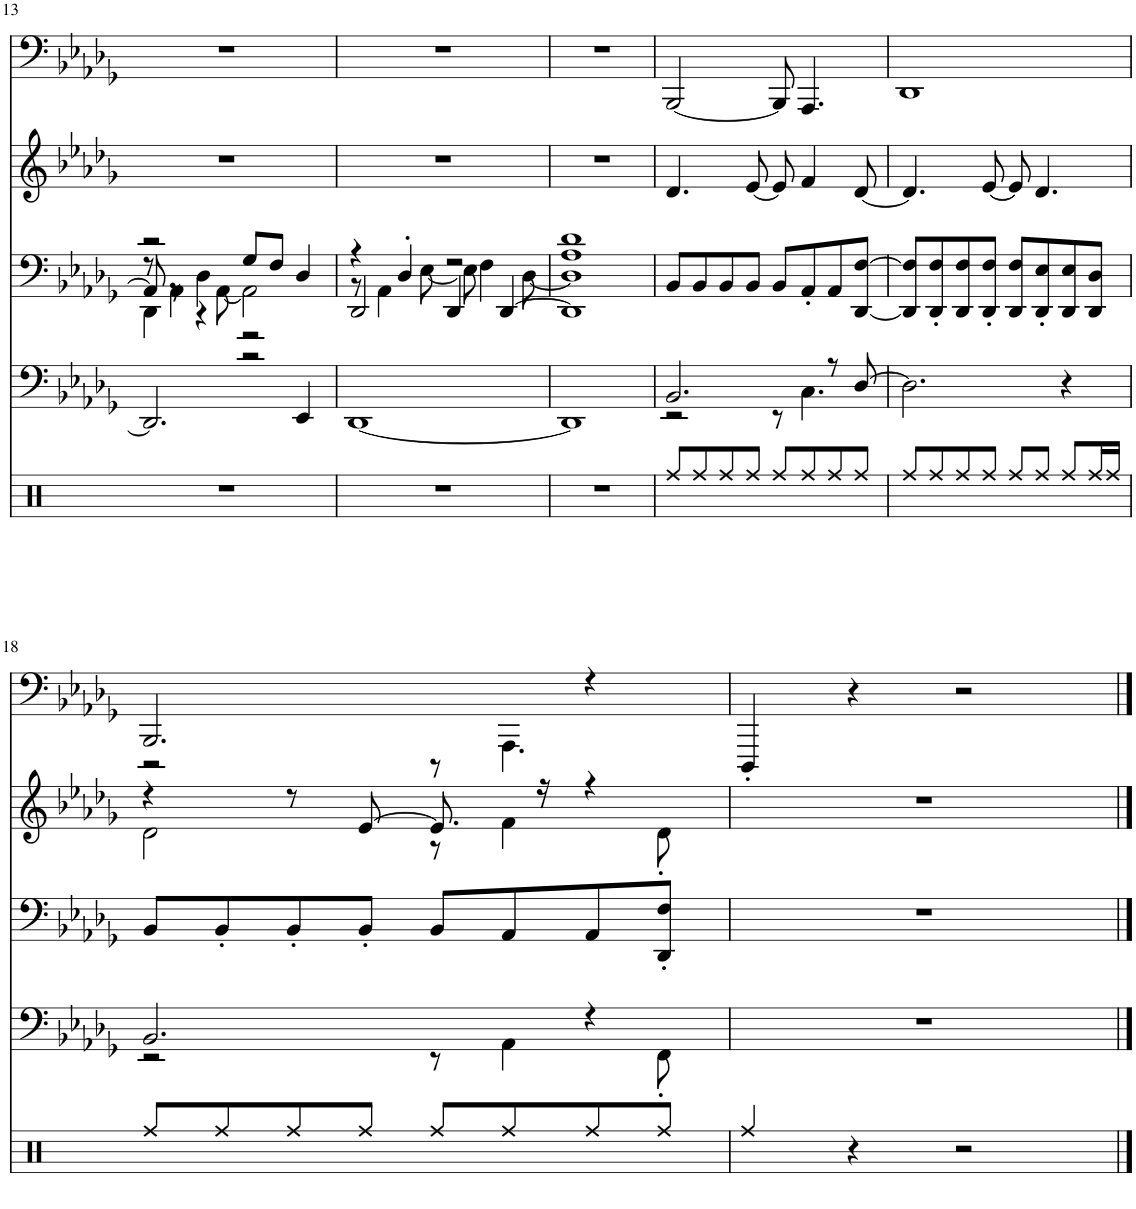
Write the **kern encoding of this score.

**kern	**kern	**kern	**kern	**kern
*part5	*part4	*part3	*part2	*part1
*staff5	*staff4	*staff3	*staff2	*staff1
*I"Percussion	*I"Contrabass	*I"Clean Guitar	*I"Clean Guitar	*I"Fingered Bass
*	*I'Cb	*	*	*
!!LO:PB:g=z
*clefX	*clefF4	*clefF4	*clefG2	*clefF4
*	*Trd7c12	*	*	*
*k[]	*k[b-e-a-d-g-]	*k[b-e-a-d-g-]	*k[b-e-a-d-g-]	*k[b-e-a-d-g-]
*M4/4	*M4/4	*M4/4	*M4/4	*M4/4
=13	=13	=13	=13	=13
*	*	*^	*	*
*	*	*	*^	*	*
*	*	*	*	*^	*	*
1r	2.DD-/]	2r	8r	8AA-/]	4DD-\	1r	1r
.	.	.	4AA-\	8r	.	.	.
.	.	.	.	4r	4D-\	.	.
.	.	.	[8AA-\	.	.	.	.
.	.	8G-/L	2AA-\]	2r	2r	.	.
.	.	8F/J	.	.	.	.	.
.	4EE-/	4D-/	.	.	.	.	.
*	*	*	*	*v	*v	*	*
=14	=14	=14	=14	=14	=14	=14
1r	[1DD-	4r	8r	2DD-/	1r	1r
.	.	.	4AA-\	.	.	.
.	.	4D-'/	.	.	.	.
.	.	.	[8E-\	.	.	.
.	.	2r	8E-\]	4DD-/	.	.
.	.	.	4F\	.	.	.
.	.	.	.	[4DD-/	.	.
.	.	.	[8D-\	.	.	.
=15	=15	=15	=15	=15	=15	=15
1r	1DD-]	1A- 1d-	1D-]	1DD-]	1r	1r
*	*	*v	*v	*v	*	*
=16	=16	=16	=16	=16
*	*^	*	*	*
8Rff/L	2.BB-/	2r	8BB-/L	4.d-/	[2BBB-/
8Rff/	.	.	8BB-/	.	.
8Rff/	.	.	8BB-/	.	.
8Rff/J	.	.	8BB-/J	[8e-/	.
8Rff/L	.	8r	8BB-/L	8e-/]	8BBB-/]
8Rff/	.	4.C\	8AA-'/	4f/	4.AAA-/
8Rff/	8r	.	8AA-/	.	.
8Rff/J	[8D-/	.	[8DD-/ [8F/J	[8d-/	.
*	*v	*v	*	*	*
=17	=17	=17	=17	=17
8Rff/L	2.D-\]	8DD-/] 8F/]L	4.d-/]	1DD-
8Rff/	.	8DD-/' 8F/'	.	.
8Rff/	.	8DD-/ 8F/	.	.
8Rff/J	.	8DD-/' 8F/'J	[8e-/	.
8Rff/L	.	8DD-/ 8F/L	8e-/]	.
8Rff/J	.	8DD-/' 8E-/'	4.d-/	.
8Rff/L	4r	8DD-/ 8E-/	.	.
16Rff/L	.	8DD-/ 8D-/J	.	.
16Rff/JJ	.	.	.	.
!!LO:LB:g=z
=18	=18	=18	=18	=18
*	*^	*	*^	*^
8Rff/L	2.BB-/	2r	8BB-/L	4r	2d-\	2.BBB-/	2r
8Rff/	.	.	8BB-'/	.	.	.	.
8Rff/	.	.	8BB-'/	8r	.	.	.
8Rff/J	.	.	8BB-'/J	[8e-/	.	.	.
8Rff/L	.	8r	8BB-/L	8.e-/]	8r	.	8r
8Rff/	.	4AA-\	8AA-/	.	4f\	.	4.AAA-\
.	.	.	.	16r	.	.	.
8Rff/	4r	.	8AA-/	4r	.	4r	.
8Rff/J	.	8FF'\	8DD-/' 8F/'J	.	8d-'\	.	.
*	*	*	*	*v	*v	*	*
*	*v	*v	*	*	*v	*v
=19	=19	=19	=19	=19
4Rff/	1r	1r	1r	4DDD-'/
4r	.	.	.	4r
2r	.	.	.	2r
==	==	==	==	==
*-	*-	*-	*-	*-
